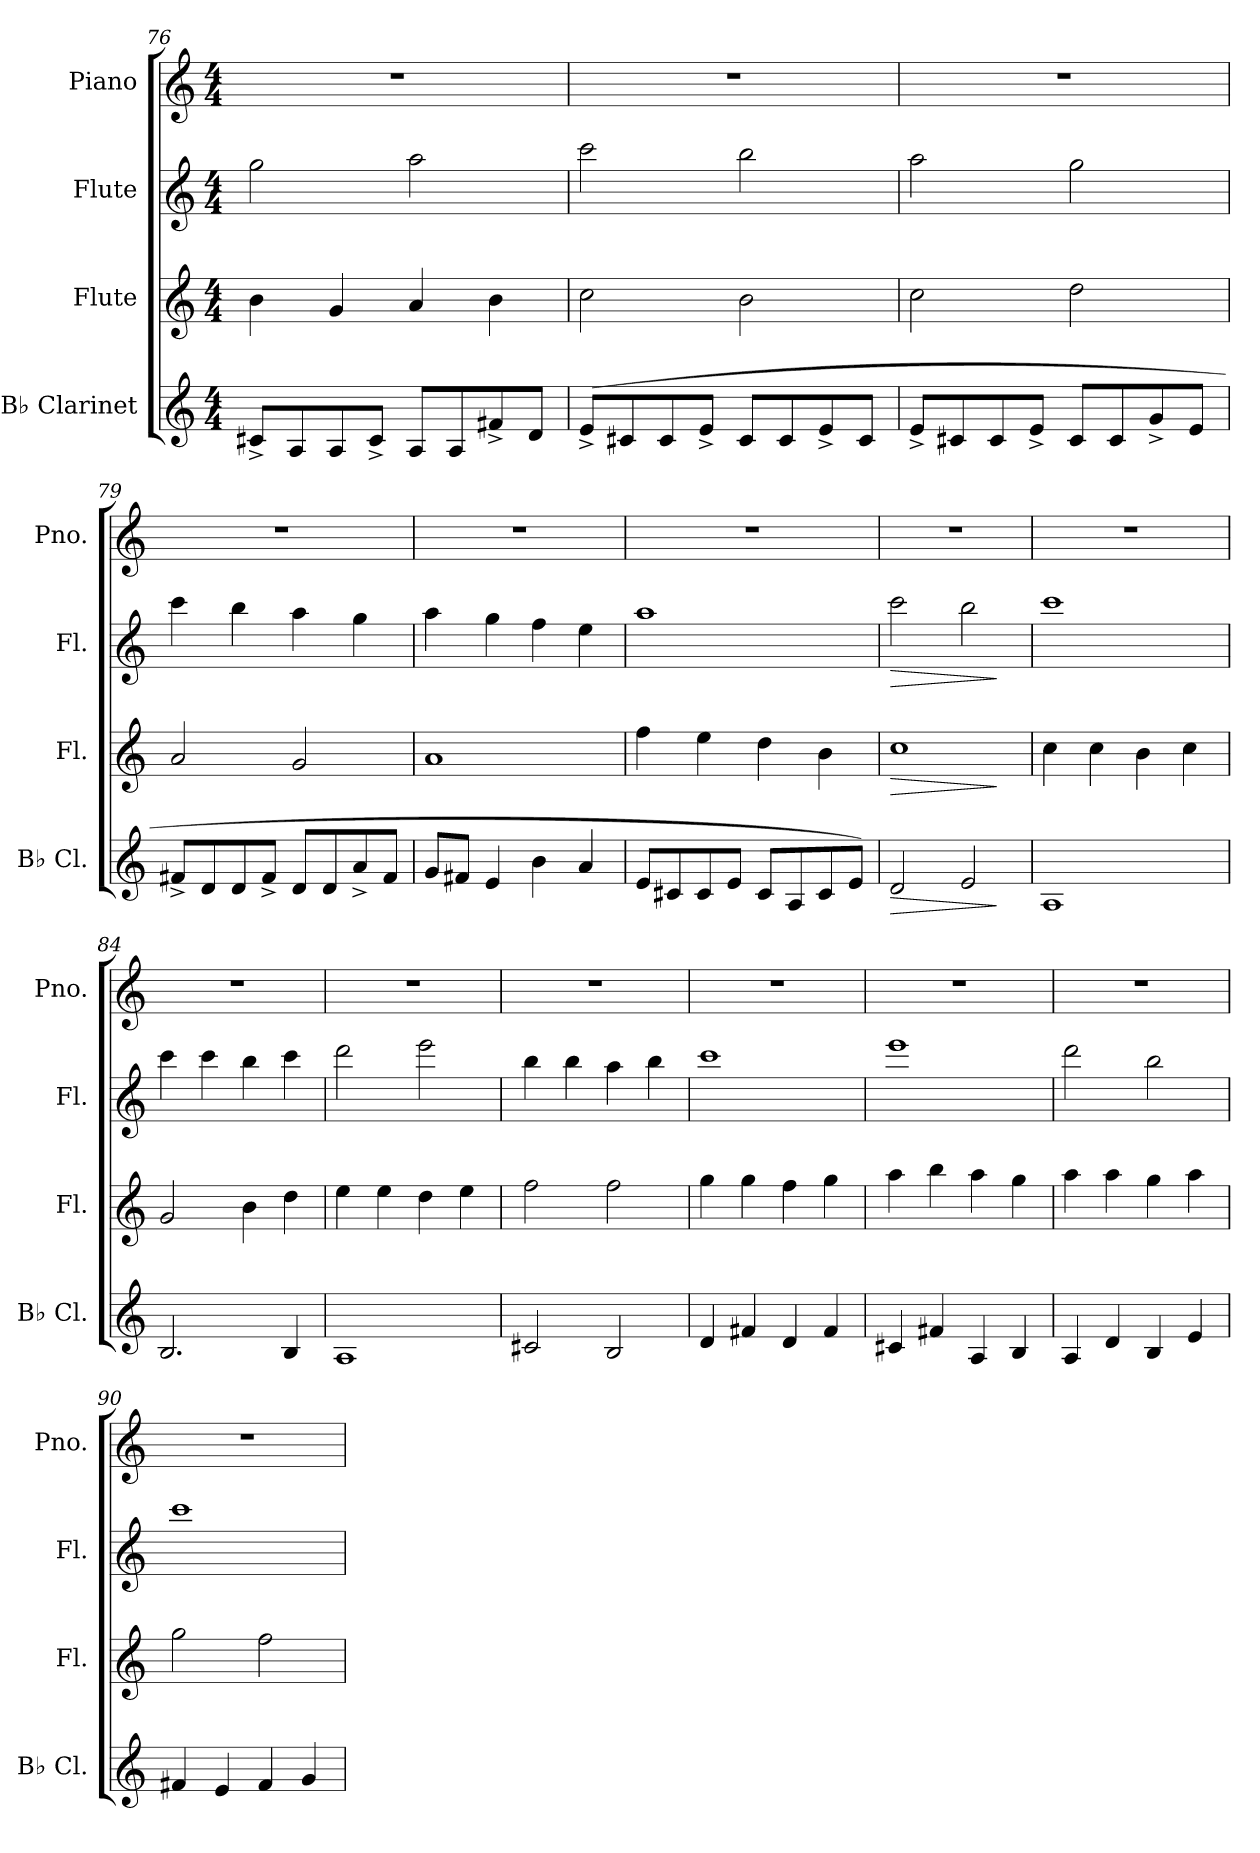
**kern	**dynam	**kern	**dynam	**kern	**dynam	**kern
*part4	*part4	*part3	*part3	*part2	*part2	*part1
*staff4	*staff4	*staff3	*staff3	*staff2	*staff2	*staff1
*I"B♭ Clarinet	*	*I"Flute	*	*I"Flute	*	*I"Piano
*I'B♭ Cl.	*	*I'Fl.	*	*I'Fl.	*	*I'Pno.
*clefG2	*	*clefG2	*	*clefG2	*	*clefG2
*ITrd1c2	*	*	*	*	*	*
*k[b-e-]	*	*k[]	*	*k[]	*	*k[]
*M4/4	*	*M4/4	*	*M4/4	*	*M4/4
=76	=76	=76	=76	=76	=76	=76
8Bn^/L	.	4b\	.	2gg\	.	1r
8G/	.	.	.	.	.	.
8G/	.	4g/	.	.	.	.
8B^/J	.	.	.	.	.	.
8G/L	.	4a/	.	2aa\	.	.
8G/	.	.	.	.	.	.
8en^/	.	4b\	.	.	.	.
8c/J	.	.	.	.	.	.
!!LO:LB:g=z
=77	=77	=77	=77	=77	=77	=77
(8d^/L	.	2cc\	.	2ccc\	.	1r
8Bn/	.	.	.	.	.	.
8B/	.	.	.	.	.	.
8d^/J	.	.	.	.	.	.
8B/L	.	2b\	.	2bb\	.	.
8B/	.	.	.	.	.	.
8d^/	.	.	.	.	.	.
8B/J	.	.	.	.	.	.
=78	=78	=78	=78	=78	=78	=78
8d^/L	.	2cc\	.	2aa\	.	1r
8Bn/	.	.	.	.	.	.
8B/	.	.	.	.	.	.
8d^/J	.	.	.	.	.	.
8B/L	.	2dd\	.	2gg\	.	.
8B/	.	.	.	.	.	.
8f^/	.	.	.	.	.	.
8d/J	.	.	.	.	.	.
=79	=79	=79	=79	=79	=79	=79
8en^/L	.	2a/	.	4ccc\	.	1r
8c/	.	.	.	.	.	.
8c/	.	.	.	4bb\	.	.
8e^/J	.	.	.	.	.	.
8c/L	.	2g/	.	4aa\	.	.
8c/	.	.	.	.	.	.
8g^/	.	.	.	4gg\	.	.
8e/J	.	.	.	.	.	.
=80	=80	=80	=80	=80	=80	=80
8f/L	.	1a	.	4aa\	.	1r
8en/J	.	.	.	.	.	.
4d/	.	.	.	4gg\	.	.
4a\	.	.	.	4ff\	.	.
4g/	.	.	.	4ee\	.	.
!!LO:PB:g=z
=81	=81	=81	=81	=81	=81	=81
8d/L	.	4ff\	.	1aa	.	1r
8Bn/	.	.	.	.	.	.
8B/	.	4ee\	.	.	.	.
8d/J	.	.	.	.	.	.
8B/L	.	4dd\	.	.	.	.
8G/	.	.	.	.	.	.
8B/	.	4b\	.	.	.	.
8d/J)	.	.	.	.	.	.
=82	=82	=82	=82	=82	=82	=82
!	!LO:HP:b	!	!LO:HP:b	!	!LO:HP:b	!
2c/	>	1cc	>	2ccc\	>	1r
2d/	.	.	.	2bb\	.	.
.	]	.	]	.	]	.
=83	=83	=83	=83	=83	=83	=83
1G	.	4cc\	.	1ccc	.	1r
.	.	4cc\	.	.	.	.
.	.	4b\	.	.	.	.
.	.	4cc\	.	.	.	.
=84	=84	=84	=84	=84	=84	=84
2.A/	.	2g/	.	4ccc\	.	1r
.	.	.	.	4ccc\	.	.
.	.	4b\	.	4bb\	.	.
4A/	.	4dd\	.	4ccc\	.	.
=85	=85	=85	=85	=85	=85	=85
1G	.	4ee\	.	2ddd\	.	1r
.	.	4ee\	.	.	.	.
.	.	4dd\	.	2eee\	.	.
.	.	4ee\	.	.	.	.
=86	=86	=86	=86	=86	=86	=86
2Bn/	.	2ff\	.	4bb\	.	1r
.	.	.	.	4bb\	.	.
2A/	.	2ff\	.	4aa\	.	.
.	.	.	.	4bb\	.	.
=87	=87	=87	=87	=87	=87	=87
4c/	.	4gg\	.	1ccc	.	1r
4en/	.	4gg\	.	.	.	.
4c/	.	4ff\	.	.	.	.
4e/	.	4gg\	.	.	.	.
!!LO:LB:g=z
=88	=88	=88	=88	=88	=88	=88
4Bn/	.	4aa\	.	1eee	.	1r
4en/	.	4bb\	.	.	.	.
4G/	.	4aa\	.	.	.	.
4A/	.	4gg\	.	.	.	.
=89	=89	=89	=89	=89	=89	=89
4G/	.	4aa\	.	2ddd\	.	1r
4c/	.	4aa\	.	.	.	.
4A/	.	4gg\	.	2bb\	.	.
4d/	.	4aa\	.	.	.	.
=90	=90	=90	=90	=90	=90	=90
4en/	.	2gg\	.	1ccc	.	1r
4d/	.	.	.	.	.	.
4e/	.	2ff\	.	.	.	.
4f/	.	.	.	.	.	.
=	=	=	=	=	=	=
*-	*-	*-	*-	*-	*-	*-
